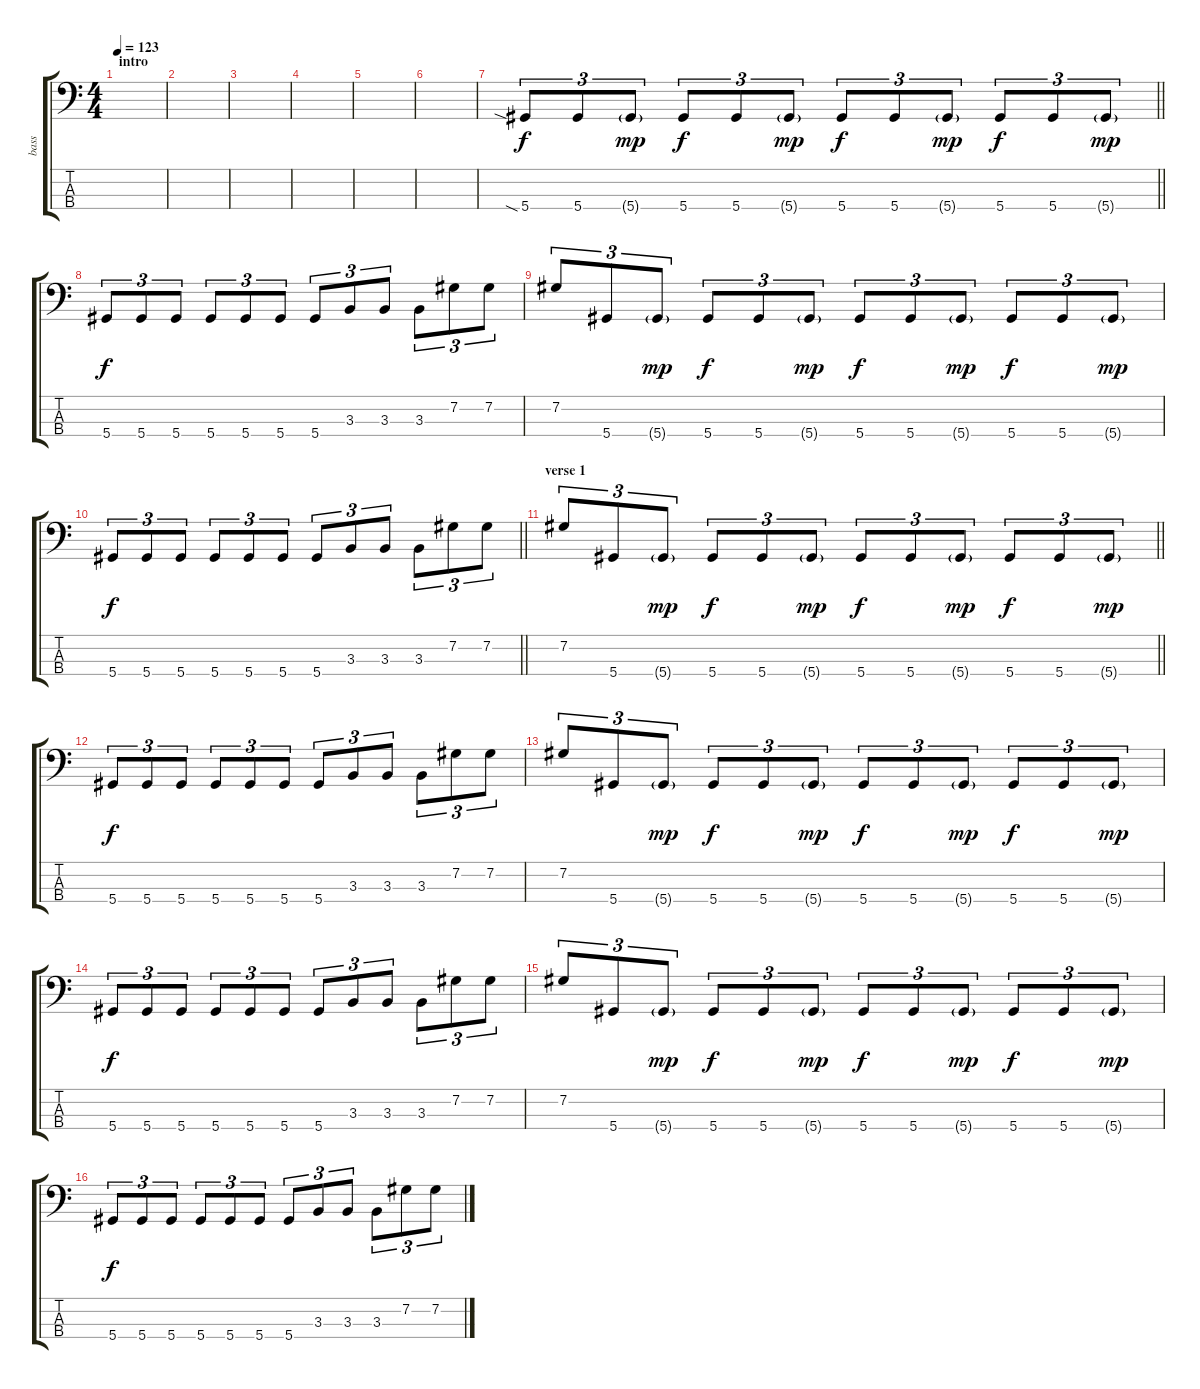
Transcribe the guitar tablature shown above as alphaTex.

\track ("bass " "bass ") {instrument electricguitarjazz}
\staff {score tabs}
\tuning (Gb2 Db2 Ab1 Eb1) {hide}
\ts (4 4)
\section ("" "intro")
\tempo 123
\clef f4
\ks c
|
|
|
|
|
|
\barLineRight lightlight
5.4{sia}.8{tu (3 2)} 5.4.8{tu (3 2)} 5.4{g}.8{tu (3 2) dy mp} 5.4.8{tu (3 2) dy f} 5.4.8{tu (3 2)} 5.4{g}.8{tu (3 2) dy mp} 5.4.8{tu (3 2) dy f} 5.4.8{tu (3 2)} 5.4{g}.8{tu (3 2) dy mp} 5.4.8{tu (3 2) dy f} 5.4.8{tu (3 2)} 5.4{g}.8{tu (3 2) dy mp} |
5.4.8{tu (3 2) dy f} 5.4.8{tu (3 2)} 5.4.8{tu (3 2)} 5.4.8{tu (3 2)} 5.4.8{tu (3 2)} 5.4.8{tu (3 2)} 5.4.8{tu (3 2)} 3.3.8{tu (3 2)} 3.3.8{tu (3 2)} 3.3.8{tu (3 2)} 7.2.8{tu (3 2)} 7.2.8{tu (3 2)} |
7.2.8{tu (3 2)} 5.4.8{tu (3 2)} 5.4{g}.8{tu (3 2) dy mp} 5.4.8{tu (3 2) dy f} 5.4.8{tu (3 2)} 5.4{g}.8{tu (3 2) dy mp} 5.4.8{tu (3 2) dy f} 5.4.8{tu (3 2)} 5.4{g}.8{tu (3 2) dy mp} 5.4.8{tu (3 2) dy f} 5.4.8{tu (3 2)} 5.4{g}.8{tu (3 2) dy mp} |
\barLineRight lightlight
5.4.8{tu (3 2) dy f} 5.4.8{tu (3 2)} 5.4.8{tu (3 2)} 5.4.8{tu (3 2)} 5.4.8{tu (3 2)} 5.4.8{tu (3 2)} 5.4.8{tu (3 2)} 3.3.8{tu (3 2)} 3.3.8{tu (3 2)} 3.3.8{tu (3 2)} 7.2.8{tu (3 2)} 7.2.8{tu (3 2)} |
\section ("" "verse 1 ")
\barLineRight lightlight
7.2.8{tu (3 2)} 5.4.8{tu (3 2)} 5.4{g}.8{tu (3 2) dy mp} 5.4.8{tu (3 2) dy f} 5.4.8{tu (3 2)} 5.4{g}.8{tu (3 2) dy mp} 5.4.8{tu (3 2) dy f} 5.4.8{tu (3 2)} 5.4{g}.8{tu (3 2) dy mp} 5.4.8{tu (3 2) dy f} 5.4.8{tu (3 2)} 5.4{g}.8{tu (3 2) dy mp} |
5.4.8{tu (3 2) dy f} 5.4.8{tu (3 2)} 5.4.8{tu (3 2)} 5.4.8{tu (3 2)} 5.4.8{tu (3 2)} 5.4.8{tu (3 2)} 5.4.8{tu (3 2)} 3.3.8{tu (3 2)} 3.3.8{tu (3 2)} 3.3.8{tu (3 2)} 7.2.8{tu (3 2)} 7.2.8{tu (3 2)} |
7.2.8{tu (3 2)} 5.4.8{tu (3 2)} 5.4{g}.8{tu (3 2) dy mp} 5.4.8{tu (3 2) dy f} 5.4.8{tu (3 2)} 5.4{g}.8{tu (3 2) dy mp} 5.4.8{tu (3 2) dy f} 5.4.8{tu (3 2)} 5.4{g}.8{tu (3 2) dy mp} 5.4.8{tu (3 2) dy f} 5.4.8{tu (3 2)} 5.4{g}.8{tu (3 2) dy mp} |
5.4.8{tu (3 2) dy f} 5.4.8{tu (3 2)} 5.4.8{tu (3 2)} 5.4.8{tu (3 2)} 5.4.8{tu (3 2)} 5.4.8{tu (3 2)} 5.4.8{tu (3 2)} 3.3.8{tu (3 2)} 3.3.8{tu (3 2)} 3.3.8{tu (3 2)} 7.2.8{tu (3 2)} 7.2.8{tu (3 2)} |
7.2.8{tu (3 2)} 5.4.8{tu (3 2)} 5.4{g}.8{tu (3 2) dy mp} 5.4.8{tu (3 2) dy f} 5.4.8{tu (3 2)} 5.4{g}.8{tu (3 2) dy mp} 5.4.8{tu (3 2) dy f} 5.4.8{tu (3 2)} 5.4{g}.8{tu (3 2) dy mp} 5.4.8{tu (3 2) dy f} 5.4.8{tu (3 2)} 5.4{g}.8{tu (3 2) dy mp} |
5.4.8{tu (3 2) dy f} 5.4.8{tu (3 2)} 5.4.8{tu (3 2)} 5.4.8{tu (3 2)} 5.4.8{tu (3 2)} 5.4.8{tu (3 2)} 5.4.8{tu (3 2)} 3.3.8{tu (3 2)} 3.3.8{tu (3 2)} 3.3.8{tu (3 2)} 7.2.8{tu (3 2)} 7.2.8{tu (3 2)}
